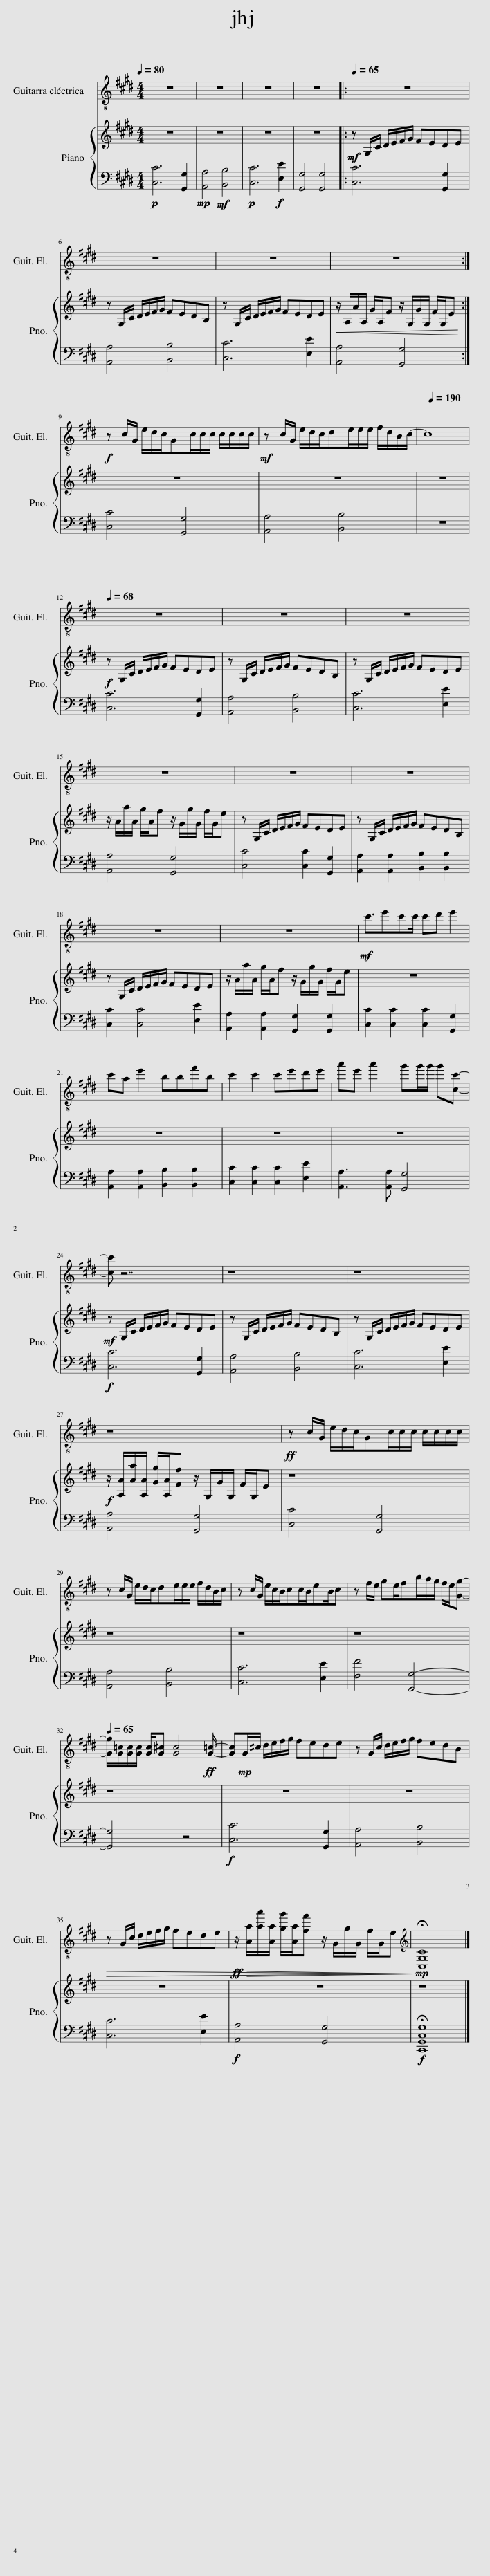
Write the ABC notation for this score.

X:1
%%score 1 { 2 | 3 }
L:1/8
Q:1/4=80
M:4/4
I:linebreak $
K:E
V:1 treble-8
V:2 treble
V:3 bass
V:1
 z8 | z8 | z8 | z8 |:[Q:1/4=65] z8 |$ %5
 z8 | z8 | z8 :|$!f! z c/G/ e/d/c/Gc/c/c/ c/c/c/c/ |!mf! z c/G/ e/d/c/de/e/e/ f/d/B/c/- | %10
[Q:1/4=190] c8 |$[Q:1/4=68] z8 | z8 | z8 |$ z8 | %15
 z8 | z8 |$ z8 | z8 |!mf! c'3/2e'c'c'/ c'd' e'2 |$ %20
 c'a e'2 bbf'b | c'2 c'2 c'e'd'e' | a'e' a'2 g'g'/g'/ g'[cc']- |$ [cc'] z7 | z8 | %25
 z8 |$ z8 |!ff! z c/G/ e/d/c/Gc/c/c/ c/c/c/c/ |$ z c/G/ e/d/c/de/e/e/ f/d/B/c/ | z c/G/ e/c/B/cc/B/eB/c | %30
 z f/e/ ge/fb/a/g/ f/e/[Gg]- |$[Q:1/4=65] [Gg]/[G=c]/[Gc]/[Gc]/ [Gc]/[G^c] [Gc]4!ff! [G=c]/- | [Gc]!mp!G/^c/ d/e/f/g/ fede | z G/c/ d/e/f/g/ fedB |$!>(! z G/c/ d/e/f/g/ fede | %35
!ff!!>(! z/ [Aa]/[aa']/[Aa]/ [gg']/[Aa]/[ff'] z/ G/g/G/ f/G/e!>)! |[K:treble]!mp! !fermata![C,G,C]8!>)! |] %37
V:2
 z8 | z8 | z8 | z8 |:!mf! z G,/C/ D/E/F/G/ FEDE |$ %5
 z G,/C/ D/E/F/G/ FEDB, | z G,/C/ D/E/F/G/ FEDE |!<(! z/ A,/A/A,/ G/A,/F z/ G,/G/G,/ F/G,/E!<)! :|$ z8 | z8 | %10
 z8 |$!f! z G,/C/ D/E/F/G/ FEDE | z G,/C/ D/E/F/G/ FEDB, | z G,/C/ D/E/F/G/ FEDE |$ z/ A/a/A/ g/A/f z/ G/g/G/ f/G/e | %15
 z G,/C/ D/E/F/G/ FEDE | z G,/C/ D/E/F/G/ FEDB, |$ z G,/C/ D/E/F/G/ FEDE | z/ A/a/A/ g/A/f z/ G/g/G/ f/G/e | z8 |$ %20
 z8 | z8 | z8 |$!mf! z G,/C/ D/E/F/G/ FEDE | z G,/C/ D/E/F/G/ FEDB, | %25
 z G,/C/ D/E/F/G/ FEDE |$!f! z/ [A,A]/[Aa]/[A,A]/ [Gg]/[A,A]/[Ff] z/ G,/G/G,/ F/G,/E | z8 |$ z8 | z8 | %30
 z8 |$ z8 | z8 | z8 |$ z8 | %35
 z8 | z8 |] %37
V:3
!p! [C,C]6 [G,,G,]2 |!mp! [A,,A,]4!mf! [B,,B,]4 |!p! [C,C]6!f! [E,E]2 | [G,,G,]4 [G,,G,]4 |: [C,C]6 [G,,G,]2 |$ %5
 [A,,A,]4 [B,,B,]4 | [C,C]6 [E,E]2 | [A,,A,]4 [G,,G,]4 :|$ [C,C]4 [G,,G,]4 | [A,,A,]4 [B,,B,]4 | %10
 z8 |$ [C,C]6 [G,,G,]2 | [A,,A,]4 [B,,B,]4 | [C,C]6 [E,E]2 |$ [A,,A,]4 [G,,G,]4 | %15
 [C,C]4 [C,C]2 [G,,G,]2 | [A,,A,]2 [A,,A,]2 [B,,B,]2 [B,,B,]2 |$ [C,C]2 [C,C]4 [E,E]2 | [A,,A,]2 [A,,A,]2 [G,,G,]2 [G,,G,]2 | [C,C]2 [C,C]2 [C,C]2 [G,,G,]2 |$ %20
 [A,,A,]2 [A,,A,]2 [B,,B,]2 [B,,B,]2 | [C,C]2 [C,C]2 [C,C]2 [E,E]2 | [A,,A,]3 [A,,A,] [G,,G,]4 |$!f! [C,C]6 [G,,G,]2 | [A,,A,]4 [B,,B,]4 | %25
 [C,C]6 [E,E]2 |$ [A,,A,]4 [G,,G,]4 | [C,C]4 [G,,G,]4 |$ [A,,A,]4 [B,,B,]4 | [C,C]6 [E,E]2 | %30
 [F,F]4 [G,,G,]4- |$ [G,,G,]4 z4 |!f! [C,C]6 [G,,G,]2 | [A,,A,]4 [B,,B,]4 |$ [C,C]6 [E,E]2 | %35
!f! [A,,A,]4 [G,,G,]4 |!f! !fermata![C,,G,,C,G,]8 |] %37
